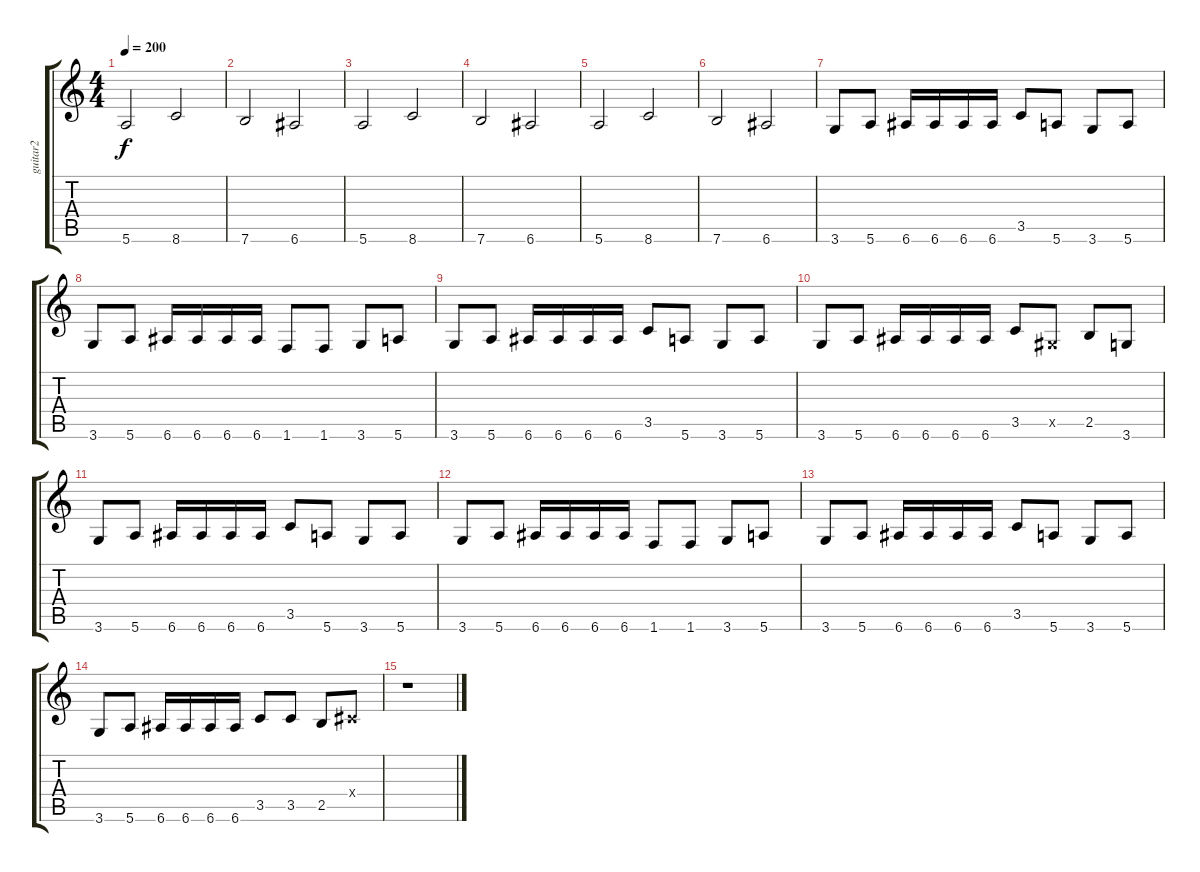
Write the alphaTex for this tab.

\track ("guitar2" "guitar2") {instrument distortionguitar}
\staff {score tabs}
\tuning (E4 B3 G3 D3 A2 E2) {hide}
\ts (4 4)
\tempo 200
\clef g2
\ks c
5.6.2{dy f} 8.6.2 |
7.6.2 6.6.2 |
5.6.2 8.6.2 |
7.6.2 6.6.2 |
5.6.2 8.6.2 |
7.6.2 6.6.2 |
3.6.8 5.6.8 6.6.16 6.6.16 6.6.16 6.6.16 3.5.8 5.6.8 3.6.8 5.6.8 |
3.6.8 5.6.8 6.6.16 6.6.16 6.6.16 6.6.16 1.6.8 1.6.8 3.6.8 5.6.8 |
3.6.8 5.6.8 6.6.16 6.6.16 6.6.16 6.6.16 3.5.8 5.6.8 3.6.8 5.6.8 |
3.6.8 5.6.8 6.6.16 6.6.16 6.6.16 6.6.16 3.5.8 -1.5{x}.8 2.5.8 3.6.8 |
3.6.8 5.6.8 6.6.16 6.6.16 6.6.16 6.6.16 3.5.8 5.6.8 3.6.8 5.6.8 |
3.6.8 5.6.8 6.6.16 6.6.16 6.6.16 6.6.16 1.6.8 1.6.8 3.6.8 5.6.8 |
3.6.8 5.6.8 6.6.16 6.6.16 6.6.16 6.6.16 3.5.8 5.6.8 3.6.8 5.6.8 |
3.6.8 5.6.8 6.6.16 6.6.16 6.6.16 6.6.16 3.5.8 3.5.8 2.5.8 -1.4{x}.8 |
r.1
